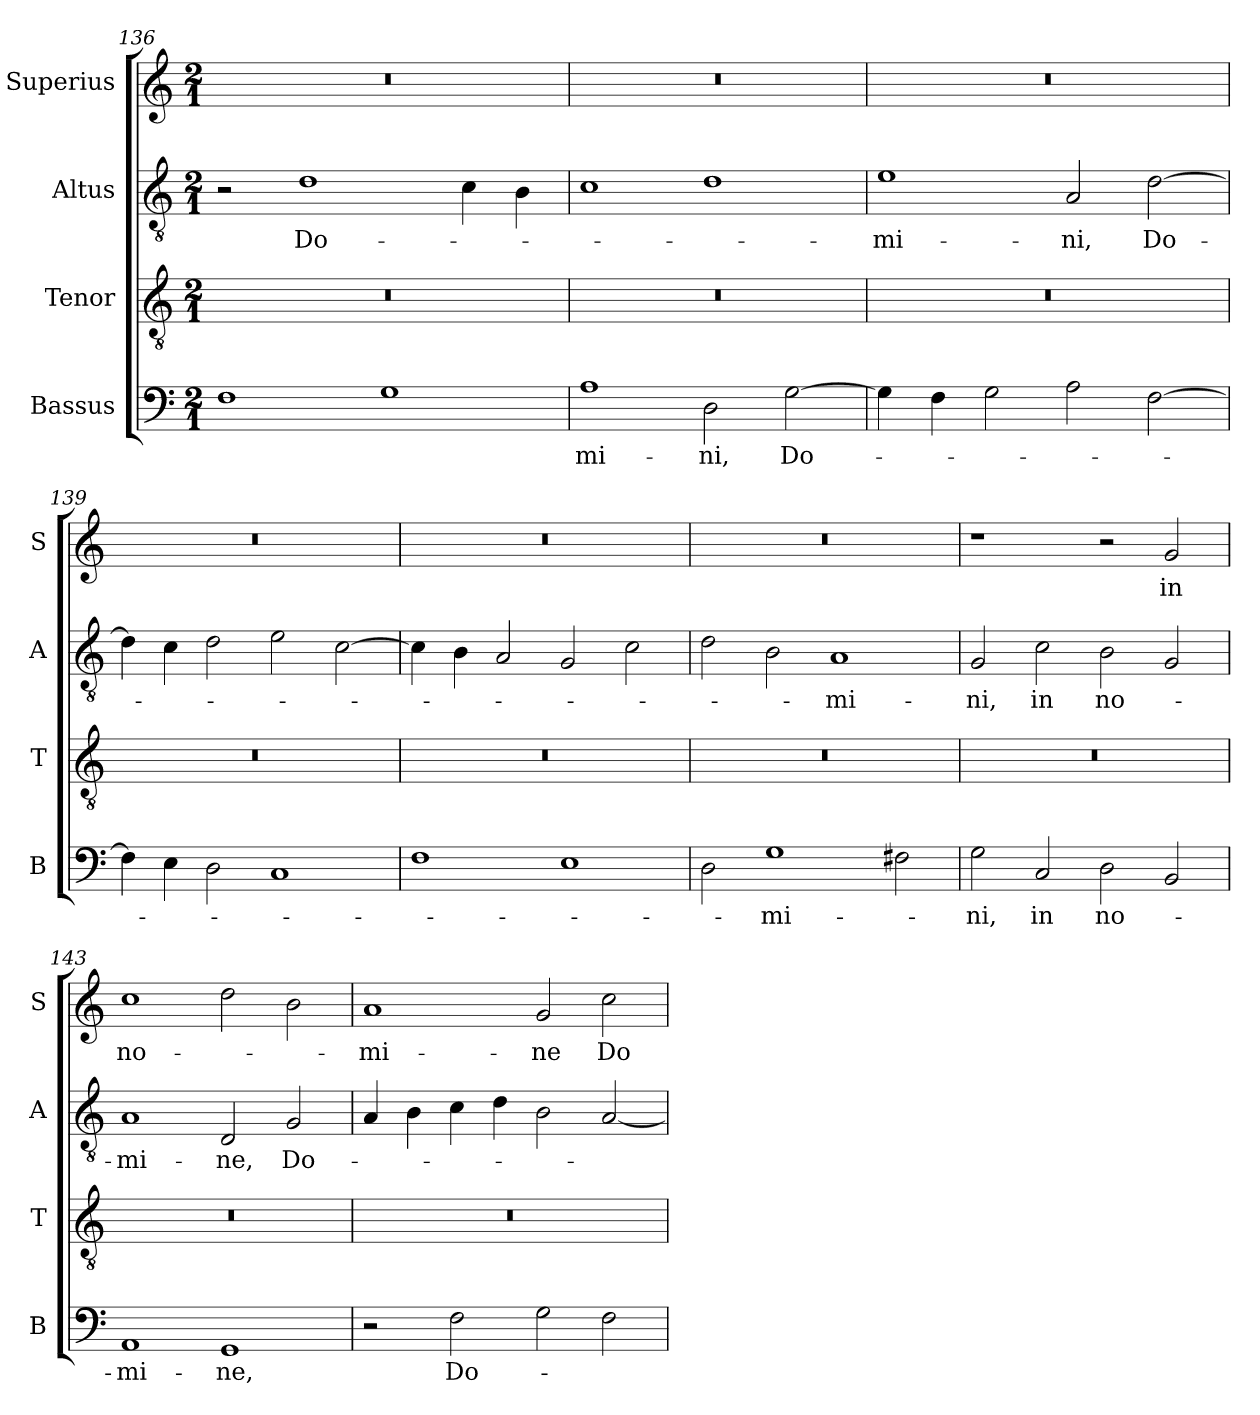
**kern	**text	**kern	**kern	**text	**kern	**text
*part4	*part4	*part3	*part2	*part2	*part1	*part1
*staff4	*staff4	*staff3	*staff2	*staff2	*staff1	*staff1
*I"Bassus	*	*I"Tenor	*I"Altus	*	*I"Superius	*
*I'B	*	*I'T	*I'A	*	*I'S	*
*clefF4	*	*clefGv2	*clefGv2	*	*clefG2	*
*M2/1	*	*M2/1	*M2/1	*	*M2/1	*
=136	=136	=136	=136	=136	=136	=136
1F	.	0r	2r	.	0r	.
.	.	.	1d	Do-	.	.
1G	.	.	.	.	.	.
.	.	.	4c	.	.	.
.	.	.	4B	.	.	.
=137	=137	=137	=137	=137	=137	=137
1A	-mi-	0r	1c	.	0r	.
!	!LO:LY:i	!	!	!	!	!
2D	-ni,	.	1d	.	.	.
!	!LO:LY:i	!	!	!	!	!
[2G	Do-	.	.	.	.	.
=138	=138	=138	=138	=138	=138	=138
4G]	.	0r	1e	-mi-	0r	.
4F	.	.	.	.	.	.
2G	.	.	.	.	.	.
!	!	!	!	!LO:LY:i	!	!
2A	.	.	2A	-ni,	.	.
!	!	!	!	!LO:LY:i	!	!
[2F	.	.	[2d	Do-	.	.
=139	=139	=139	=139	=139	=139	=139
4F]	.	0r	4d]	.	0r	.
4E	.	.	4c	.	.	.
2D	.	.	2d	.	.	.
1C	.	.	2e	.	.	.
.	.	.	[2c	.	.	.
=140	=140	=140	=140	=140	=140	=140
1F	.	0r	4c]	.	0r	.
.	.	.	4B	.	.	.
.	.	.	2A	.	.	.
1E	.	.	2G	.	.	.
.	.	.	2c	.	.	.
=141	=141	=141	=141	=141	=141	=141
2D	.	0r	2d	.	0r	.
!	!LO:LY:i	!	!	!	!	!
1G	-mi-	.	2B	.	.	.
!	!	!	!	!LO:LY:i	!	!
.	.	.	1A	-mi-	.	.
2F#X	.	.	.	.	.	.
=142	=142	=142	=142	=142	=142	=142
!	!LO:LY:i	!	!	!LO:LY:i	!	!
2G	-ni,	0r	2G	-ni,	1r	.
!	!LO:LY:i	!	!	!LO:LY:i	!	!
2C	in	.	2c	in	.	.
!	!LO:LY:i	!	!	!LO:LY:i	!	!
2D	no-	.	2B	no-	2r	.
!	!	!	!	!	!	!LO:LY:i
2BB	.	.	2G	.	2g	in
=143	=143	=143	=143	=143	=143	=143
!	!LO:LY:i	!	!	!LO:LY:i	!	!LO:LY:i
1AA	-mi-	0r	1A	-mi-	1cc	no-
!	!LO:LY:i	!	!	!LO:LY:i	!	!
1GG	-ne,	.	2D	-ne,	2dd	.
!	!	!	!	!LO:LY:i	!	!
.	.	.	2G	Do-	2b	.
=144	=144	=144	=144	=144	=144	=144
!	!	!	!	!	!	!LO:LY:i
2r	.	0r	4A	.	1a	-mi-
.	.	.	4B	.	.	.
!	!LO:LY:i	!	!	!	!	!
2F	Do-	.	4c	.	.	.
.	.	.	4d	.	.	.
!	!	!	!	!	!	!LO:LY:i
2G	.	.	2B	.	2g	-ne
2F	.	.	[2A	.	2cc	Do-
=	=	=	=	=	=	=
*-	*-	*-	*-	*-	*-	*-
